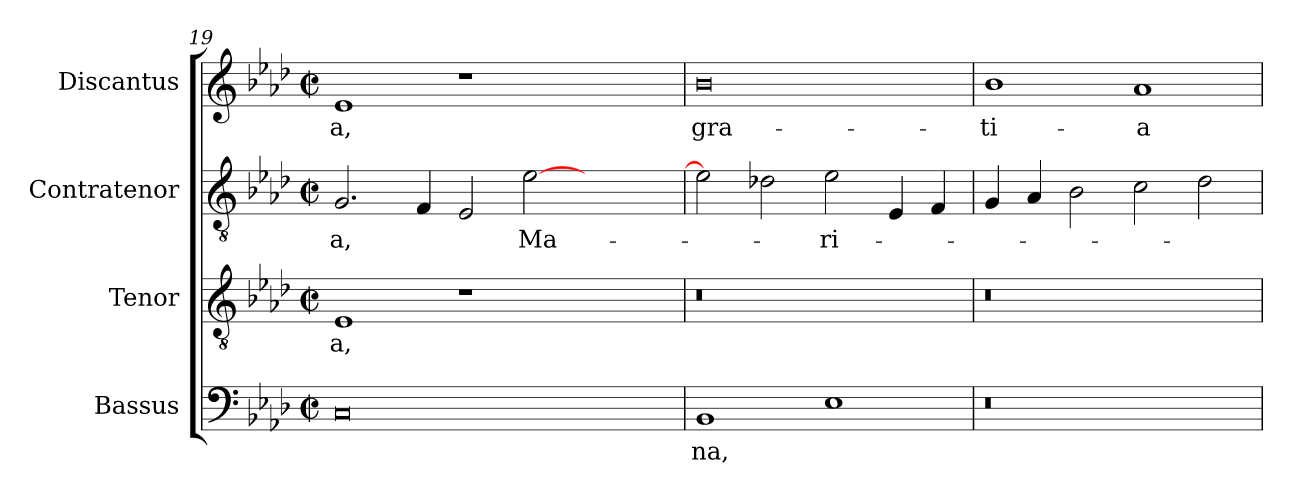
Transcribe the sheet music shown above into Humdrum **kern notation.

**kern	**text	**kern	**text	**kern	**text	**kern	**text
*part4	*part4	*part3	*part3	*part2	*part2	*part1	*part1
*staff4	*staff4	*staff3	*staff3	*staff2	*staff2	*staff1	*staff1
*I"Bassus	*	*I"Tenor	*	*I"Contratenor	*	*I"Discantus	*
*clefF4	*	*clefGv2	*	*clefGv2	*	*clefG2	*
*k[b-e-a-d-]	*	*k[b-e-a-d-]	*	*k[b-e-a-d-]	*	*k[b-e-a-d-]	*
*A-:	*	*A-:	*	*A-:	*	*A-:	*
*M2/2	*	*M2/2	*	*M2/2	*	*M2/2	*
*met(c|)	*	*met(c|)	*	*met(c|)	*	*met(c|)	*
=19	=19	=19	=19	=19	=19	=19	=19
!	!	!	!LO:LY:b:cj	!	!LO:LY:b:cj	!	!LO:LY:b:cj
0C	.	1E-	-a,	2.G/	-a,	1e-	-a,
.	.	.	.	4F/	.	.	.
!	!	!LO:N:vis=1	!	!	!	!LO:N:vis=1	!
.	.	0r	.	2E-/	.	0r	.
!	!	!	!	!	!LO:LY:b	!	!
.	.	.	.	[>2e-\	Ma-	.	.
1ryy	.	.	.	1ryy	.	.	.
=20	=20	=20	=20	=20	=20	=20	=20
!	!LO:LY:b:cj	!	!	!	!	!	!LO:LY:b:cj
1BB-	-na,	0r	.	2e-\]	.	0b-	gra-
.	.	.	.	2d-X\	.	.	.
!	!	!	!	!	!LO:LY:b:cj	!	!
1E-	.	.	.	2e-\	-ri-	.	.
.	.	.	.	4E-/	.	.	.
.	.	.	.	4F/	.	.	.
!!LO:LB:g=z
=21	=21	=21	=21	=21	=21	=21	=21
!	!	!	!	!	!	!	!LO:LY:b:cj
0r	.	0r	.	4G/	.	1b-	-ti-
.	.	.	.	4A-/	.	.	.
.	.	.	.	2B-\	.	.	.
!	!	!	!	!	!	!	!LO:LY:b:rj
.	.	.	.	2c\	.	1a-	-a
.	.	.	.	2d-\	.	.	.
=	=	=	=	=	=	=	=
*-	*-	*-	*-	*-	*-	*-	*-
